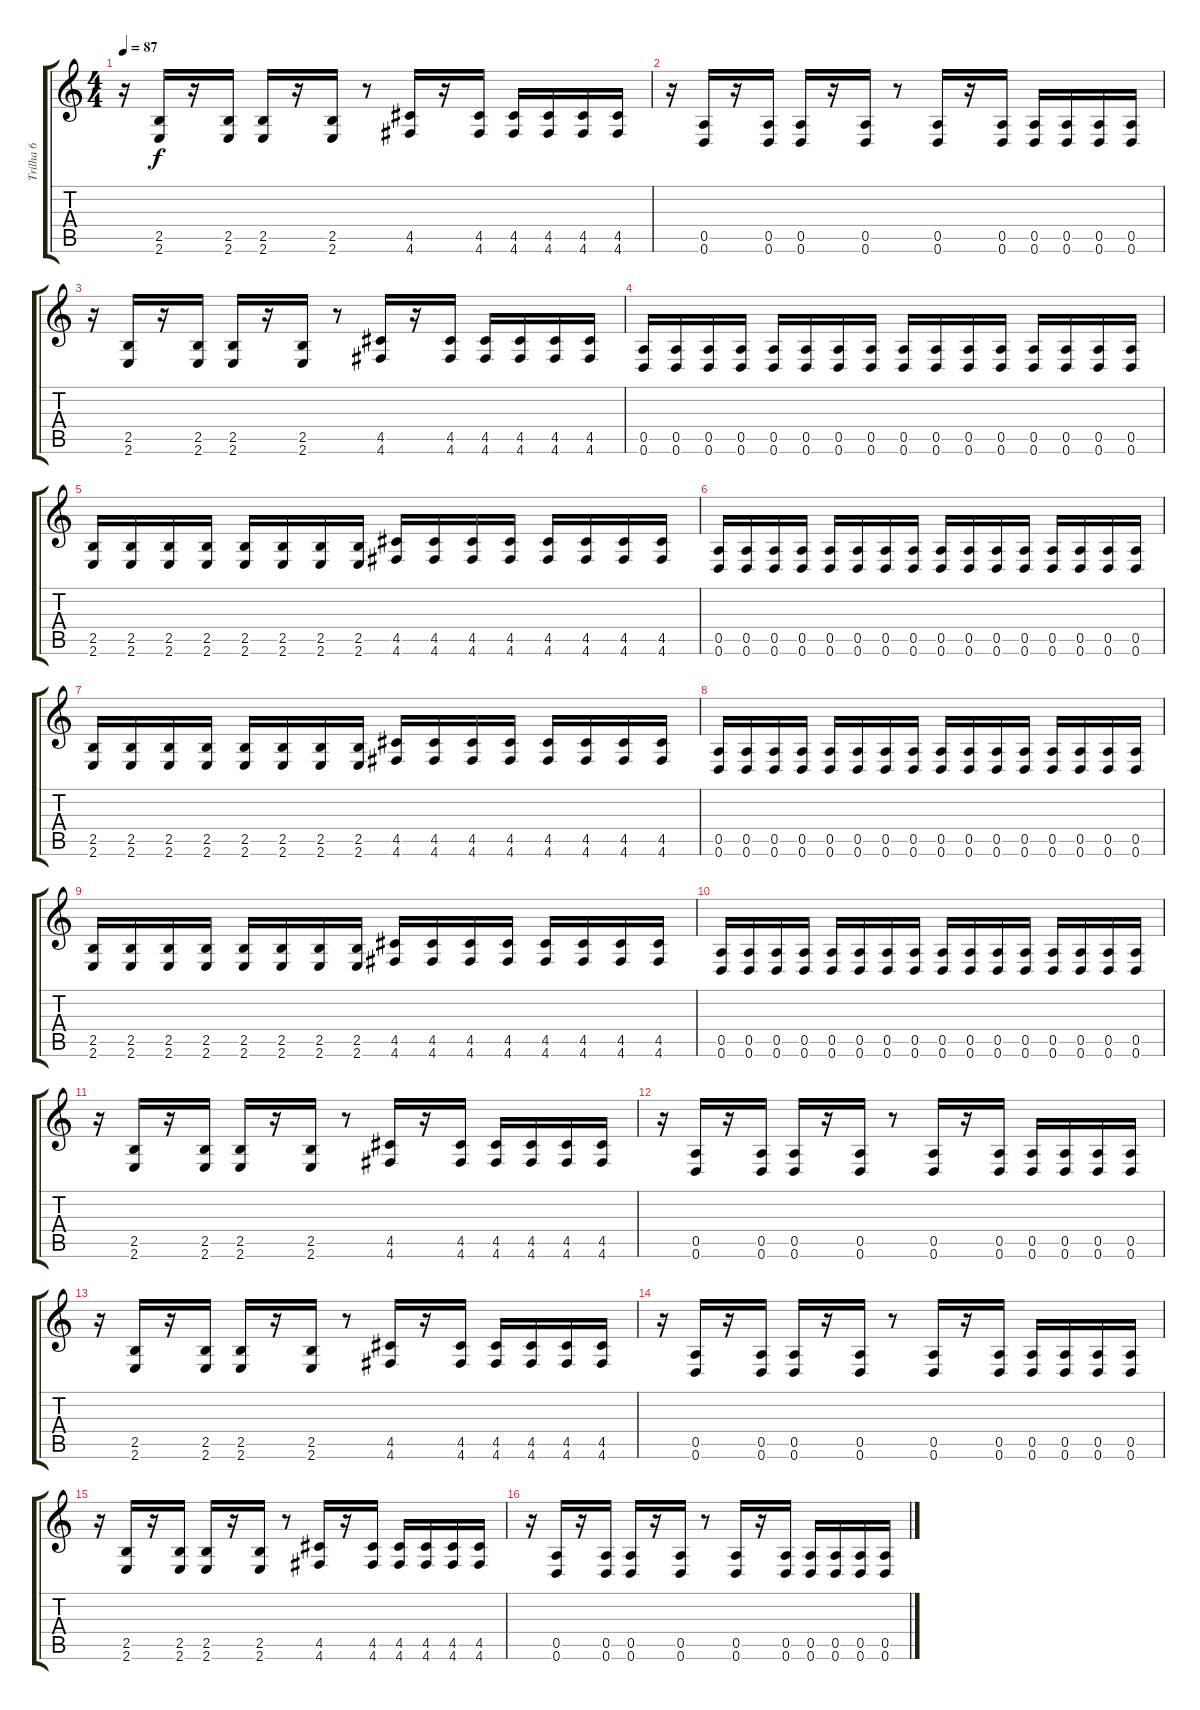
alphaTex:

\track ("Trilha 6" "Trilha 6") {instrument acousticguitarsteel}
\staff {score tabs}
\tuning (E4 B3 G3 D3 A2 D2) {hide}
\ts (4 4)
\tempo 87
\clef g2
\ks c
r.16{dy f} (2.5 2.6).16 r.16 (2.5 2.6).16 (2.5 2.6).16 r.16 (2.5 2.6).16 r.8 (4.5 4.6).16 r.16 (4.5 4.6).16 (4.5 4.6).16 (4.5 4.6).16 (4.5 4.6).16 (4.5 4.6).16 |
r.16 (0.5 0.6).16 r.16 (0.5 0.6).16 (0.5 0.6).16 r.16 (0.5 0.6).16 r.8 (0.5 0.6).16 r.16 (0.5 0.6).16 (0.5 0.6).16 (0.5 0.6).16 (0.5 0.6).16 (0.5 0.6).16 |
r.16 (2.5 2.6).16 r.16 (2.5 2.6).16 (2.5 2.6).16 r.16 (2.5 2.6).16 r.8 (4.5 4.6).16 r.16 (4.5 4.6).16 (4.5 4.6).16 (4.5 4.6).16 (4.5 4.6).16 (4.5 4.6).16 |
(0.5 0.6).16 (0.5 0.6).16 (0.5 0.6).16 (0.5 0.6).16 (0.5 0.6).16 (0.5 0.6).16 (0.5 0.6).16 (0.5 0.6).16 (0.5 0.6).16 (0.5 0.6).16 (0.5 0.6).16 (0.5 0.6).16 (0.5 0.6).16 (0.5 0.6).16 (0.5 0.6).16 (0.5 0.6).16 |
(2.5 2.6).16 (2.5 2.6).16 (2.5 2.6).16 (2.5 2.6).16 (2.5 2.6).16 (2.5 2.6).16 (2.5 2.6).16 (2.5 2.6).16 (4.5 4.6).16 (4.5 4.6).16 (4.5 4.6).16 (4.5 4.6).16 (4.5 4.6).16 (4.5 4.6).16 (4.5 4.6).16 (4.5 4.6).16 |
(0.5 0.6).16 (0.5 0.6).16 (0.5 0.6).16 (0.5 0.6).16 (0.5 0.6).16 (0.5 0.6).16 (0.5 0.6).16 (0.5 0.6).16 (0.5 0.6).16 (0.5 0.6).16 (0.5 0.6).16 (0.5 0.6).16 (0.5 0.6).16 (0.5 0.6).16 (0.5 0.6).16 (0.5 0.6).16 |
(2.5 2.6).16 (2.5 2.6).16 (2.5 2.6).16 (2.5 2.6).16 (2.5 2.6).16 (2.5 2.6).16 (2.5 2.6).16 (2.5 2.6).16 (4.5 4.6).16 (4.5 4.6).16 (4.5 4.6).16 (4.5 4.6).16 (4.5 4.6).16 (4.5 4.6).16 (4.5 4.6).16 (4.5 4.6).16 |
(0.5 0.6).16 (0.5 0.6).16 (0.5 0.6).16 (0.5 0.6).16 (0.5 0.6).16 (0.5 0.6).16 (0.5 0.6).16 (0.5 0.6).16 (0.5 0.6).16 (0.5 0.6).16 (0.5 0.6).16 (0.5 0.6).16 (0.5 0.6).16 (0.5 0.6).16 (0.5 0.6).16 (0.5 0.6).16 |
(2.5 2.6).16 (2.5 2.6).16 (2.5 2.6).16 (2.5 2.6).16 (2.5 2.6).16 (2.5 2.6).16 (2.5 2.6).16 (2.5 2.6).16 (4.5 4.6).16 (4.5 4.6).16 (4.5 4.6).16 (4.5 4.6).16 (4.5 4.6).16 (4.5 4.6).16 (4.5 4.6).16 (4.5 4.6).16 |
(0.5 0.6).16 (0.5 0.6).16 (0.5 0.6).16 (0.5 0.6).16 (0.5 0.6).16 (0.5 0.6).16 (0.5 0.6).16 (0.5 0.6).16 (0.5 0.6).16 (0.5 0.6).16 (0.5 0.6).16 (0.5 0.6).16 (0.5 0.6).16 (0.5 0.6).16 (0.5 0.6).16 (0.5 0.6).16 |
r.16 (2.5 2.6).16 r.16 (2.5 2.6).16 (2.5 2.6).16 r.16 (2.5 2.6).16 r.8 (4.5 4.6).16 r.16 (4.5 4.6).16 (4.5 4.6).16 (4.5 4.6).16 (4.5 4.6).16 (4.5 4.6).16 |
r.16 (0.5 0.6).16 r.16 (0.5 0.6).16 (0.5 0.6).16 r.16 (0.5 0.6).16 r.8 (0.5 0.6).16 r.16 (0.5 0.6).16 (0.5 0.6).16 (0.5 0.6).16 (0.5 0.6).16 (0.5 0.6).16 |
r.16 (2.5 2.6).16 r.16 (2.5 2.6).16 (2.5 2.6).16 r.16 (2.5 2.6).16 r.8 (4.5 4.6).16 r.16 (4.5 4.6).16 (4.5 4.6).16 (4.5 4.6).16 (4.5 4.6).16 (4.5 4.6).16 |
r.16 (0.5 0.6).16 r.16 (0.5 0.6).16 (0.5 0.6).16 r.16 (0.5 0.6).16 r.8 (0.5 0.6).16 r.16 (0.5 0.6).16 (0.5 0.6).16 (0.5 0.6).16 (0.5 0.6).16 (0.5 0.6).16 |
r.16 (2.5 2.6).16 r.16 (2.5 2.6).16 (2.5 2.6).16 r.16 (2.5 2.6).16 r.8 (4.5 4.6).16 r.16 (4.5 4.6).16 (4.5 4.6).16 (4.5 4.6).16 (4.5 4.6).16 (4.5 4.6).16 |
r.16 (0.5 0.6).16 r.16 (0.5 0.6).16 (0.5 0.6).16 r.16 (0.5 0.6).16 r.8 (0.5 0.6).16 r.16 (0.5 0.6).16 (0.5 0.6).16 (0.5 0.6).16 (0.5 0.6).16 (0.5 0.6).16
